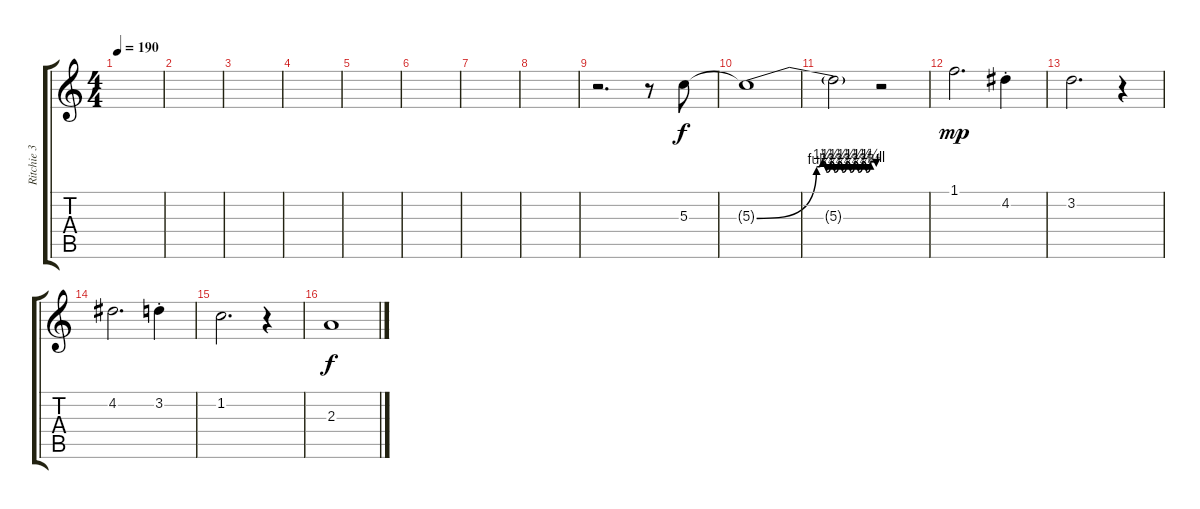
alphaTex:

\track ("Ritchie 3" "Ritchie 3") {instrument overdrivenguitar}
\staff {score tabs}
\tuning (E4 B3 G3 D3 A2 E2) {hide}
\ts (4 4)
\tempo 190
\clef g2
\ks c
|
|
|
|
|
|
|
|
r.2{d} r.8 5.3.8 |
5.3{be (custom 0 0 30 4 33 5 35 3 37 5 39 3 41 5 43 3 45 5 47 3 49 5 51 3 53 5 55 3 57 5 60 4) t}.1{dy f} |
5.3{t}.2 r.2 |
1.1.2{d dy mp} 4.2{st}.4 |
3.2.2{d} r.4 |
4.2.2{d} 3.2{st}.4 |
1.2.2{d} r.4 |
2.3.1{dy f}
